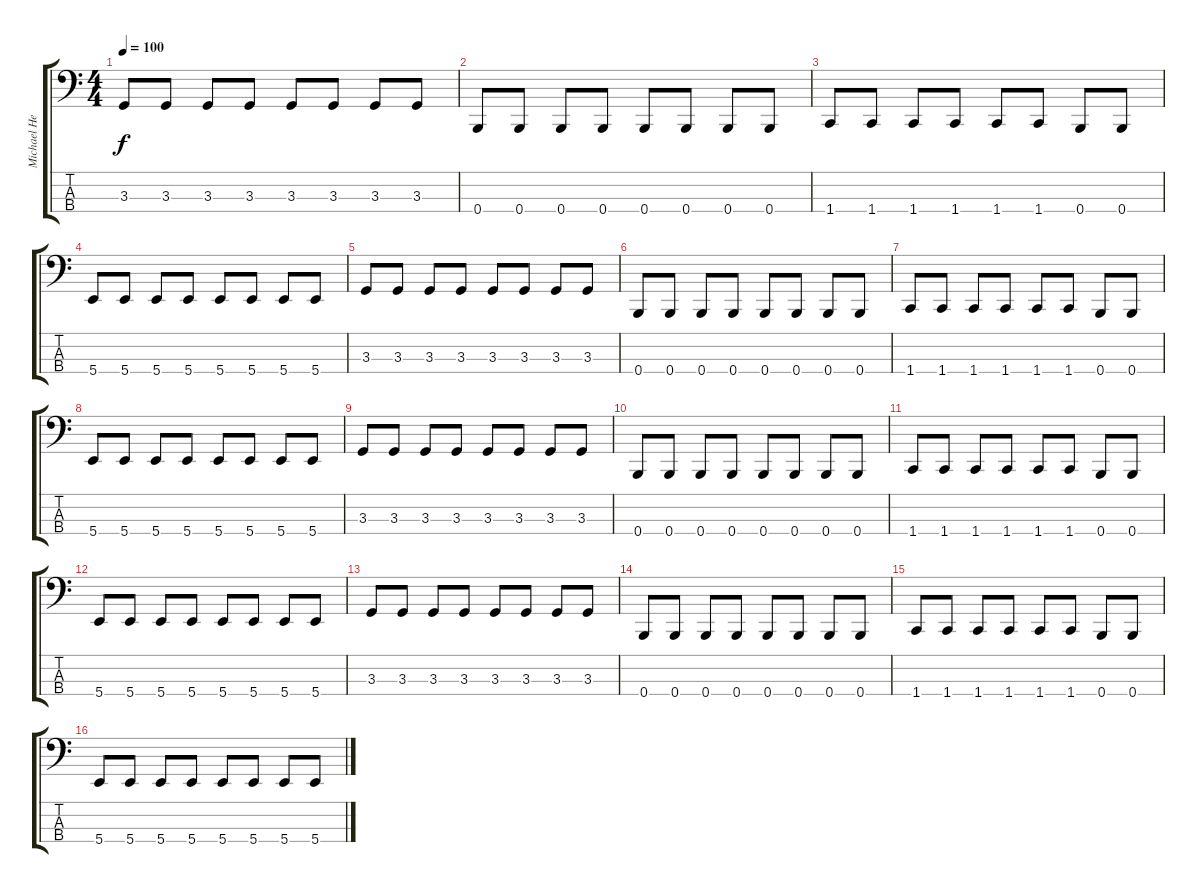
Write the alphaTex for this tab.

\track ("Michael Hedlund" "Michael He") {instrument electricbassfinger}
\staff {score tabs}
\tuning (D2 A1 E1 B0) {hide}
\ts (4 4)
\tempo 100
\clef f4
\ks c
3.3.8{dy f} 3.3.8 3.3.8 3.3.8 3.3.8 3.3.8 3.3.8 3.3.8 |
0.4.8 0.4.8 0.4.8 0.4.8 0.4.8 0.4.8 0.4.8 0.4.8 |
1.4.8 1.4.8 1.4.8 1.4.8 1.4.8 1.4.8 0.4.8 0.4.8 |
5.4.8 5.4.8 5.4.8 5.4.8 5.4.8 5.4.8 5.4.8 5.4.8 |
3.3.8 3.3.8 3.3.8 3.3.8 3.3.8 3.3.8 3.3.8 3.3.8 |
0.4.8 0.4.8 0.4.8 0.4.8 0.4.8 0.4.8 0.4.8 0.4.8 |
1.4.8 1.4.8 1.4.8 1.4.8 1.4.8 1.4.8 0.4.8 0.4.8 |
5.4.8 5.4.8 5.4.8 5.4.8 5.4.8 5.4.8 5.4.8 5.4.8 |
3.3.8 3.3.8 3.3.8 3.3.8 3.3.8 3.3.8 3.3.8 3.3.8 |
0.4.8 0.4.8 0.4.8 0.4.8 0.4.8 0.4.8 0.4.8 0.4.8 |
1.4.8 1.4.8 1.4.8 1.4.8 1.4.8 1.4.8 0.4.8 0.4.8 |
5.4.8 5.4.8 5.4.8 5.4.8 5.4.8 5.4.8 5.4.8 5.4.8 |
3.3.8 3.3.8 3.3.8 3.3.8 3.3.8 3.3.8 3.3.8 3.3.8 |
0.4.8 0.4.8 0.4.8 0.4.8 0.4.8 0.4.8 0.4.8 0.4.8 |
1.4.8 1.4.8 1.4.8 1.4.8 1.4.8 1.4.8 0.4.8 0.4.8 |
5.4.8 5.4.8 5.4.8 5.4.8 5.4.8 5.4.8 5.4.8 5.4.8
